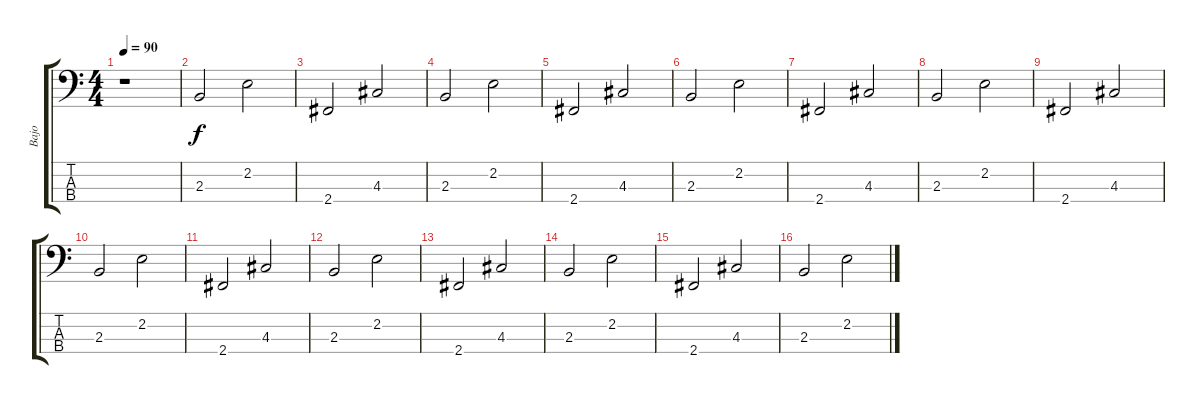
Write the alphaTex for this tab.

\track ("Bajo" "Bajo") {instrument electricbasspick}
\staff {score tabs}
\tuning (G2 D2 A1 E1) {hide}
\ts (4 4)
\tempo 90
\clef f4
\ks c
r.1{dy f instrument electricbasspick} |
2.3.2 2.2.2 |
2.4.2 4.3.2 |
2.3.2 2.2.2 |
2.4.2 4.3.2 |
2.3.2 2.2.2 |
2.4.2 4.3.2 |
2.3.2 2.2.2 |
2.4.2 4.3.2 |
2.3.2 2.2.2 |
2.4.2 4.3.2 |
2.3.2 2.2.2 |
2.4.2 4.3.2 |
2.3.2 2.2.2 |
2.4.2 4.3.2 |
2.3.2 2.2.2
